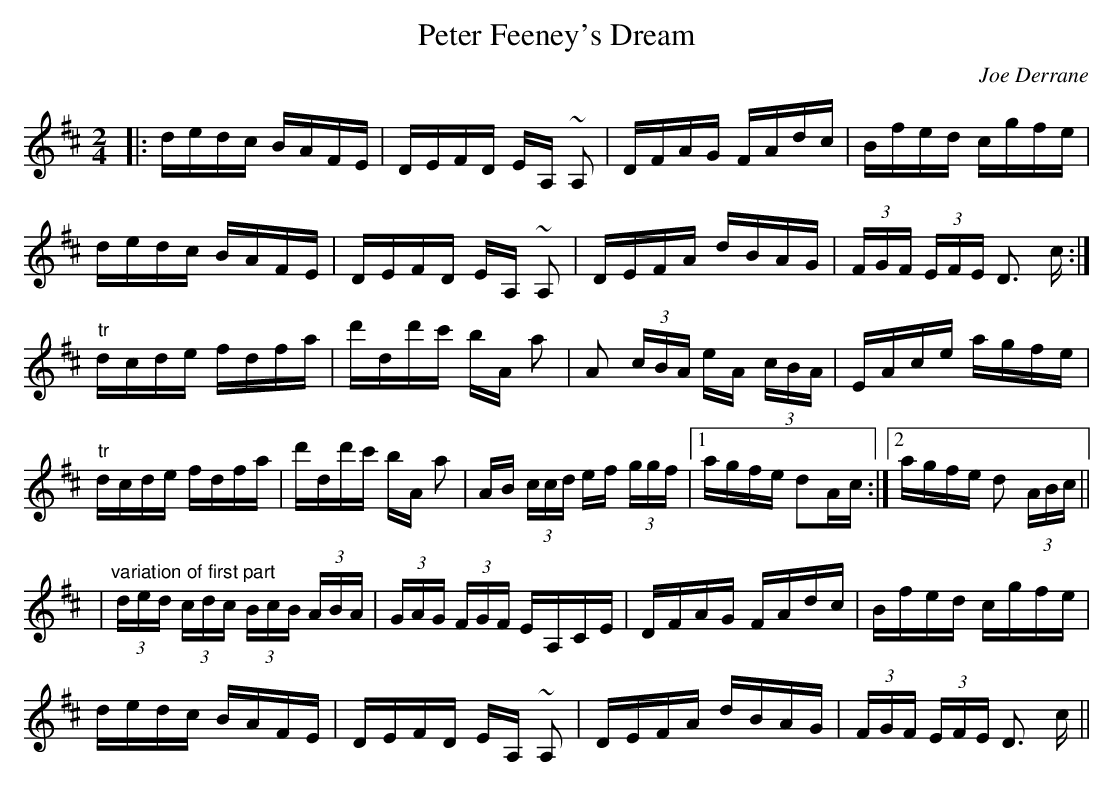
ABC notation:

X:1
T:Peter Feeney's Dream
M:2/4
L:1/16
C:Joe Derrane
K:DMaj
|:dedc BAFE|DEFD EA, ~A,2|DFAG FAdc|Bfed cgfe|!
dedc BAFE|DEFD EA, ~A,2|DEFA dBAG|(3FGF (3EFE D3 c:|!
"tr"dcde fdfa|d'dd'c' bA a2|A2 (3cBA eA (3cBA|EAce agfe|!
"tr"dcde fdfa|d'dd'c' bA a2|AB (3ccd ef (3ggf|1agfe d2Ac:|2agfe d2 (3ABc
||!
|"variation of first part"(3ded (3cdc (3BcB (3ABA|(3GAG (3FGF EA,CE|DFAG
FAdc|Bfed cgfe|!
dedc BAFE|DEFD EA, ~A,2|DEFA dBAG|(3FGF (3EFE D3 c||!
